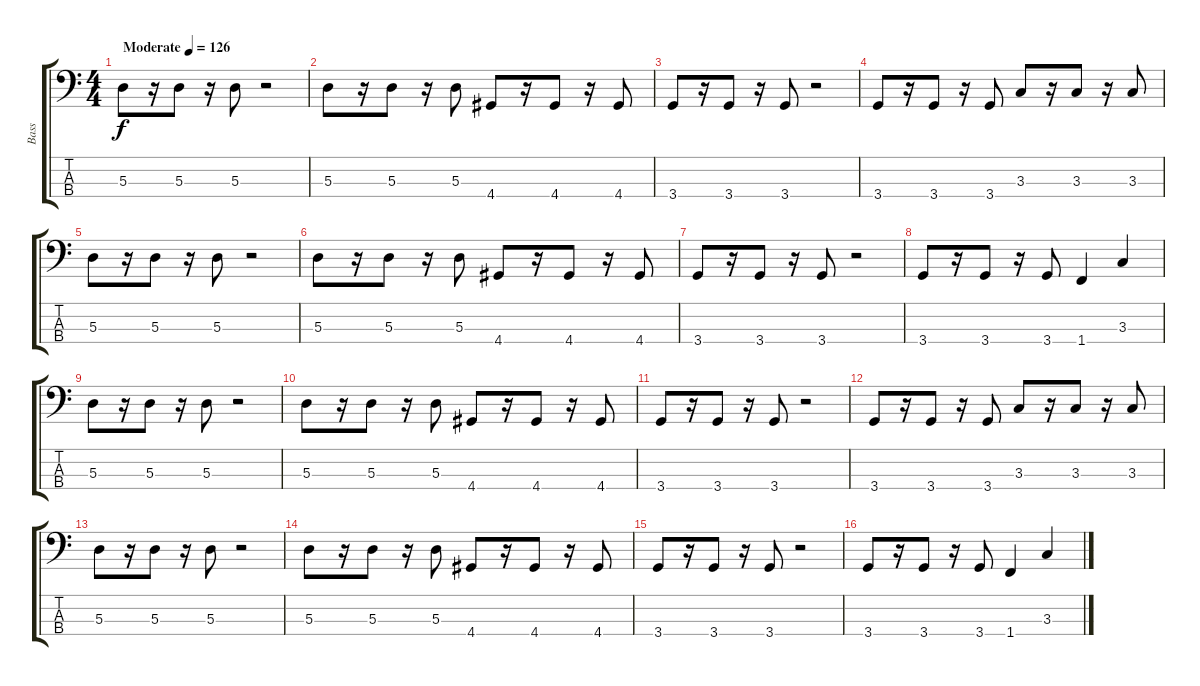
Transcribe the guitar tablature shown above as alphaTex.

\track ("Bass" "Bass") {instrument electricbassfinger}
\staff {score tabs}
\tuning (G2 D2 A1 E1) {hide}
\ts (4 4)
\tempo (126 "Moderate")
\clef f4
\ks c
5.3.8{dy f instrument electricbassfinger} r.16 5.3.8 r.16 5.3.8 r.2 |
5.3.8 r.16 5.3.8 r.16 5.3.8 4.4.8 r.16 4.4.8 r.16 4.4.8 |
3.4.8 r.16 3.4.8 r.16 3.4.8 r.2 |
3.4.8 r.16 3.4.8 r.16 3.4.8 3.3.8 r.16 3.3.8 r.16 3.3.8 |
5.3.8 r.16 5.3.8 r.16 5.3.8 r.2 |
5.3.8 r.16 5.3.8 r.16 5.3.8 4.4.8 r.16 4.4.8 r.16 4.4.8 |
3.4.8 r.16 3.4.8 r.16 3.4.8 r.2 |
3.4.8 r.16 3.4.8 r.16 3.4.8 1.4.4 3.3.4 |
5.3.8 r.16 5.3.8 r.16 5.3.8 r.2 |
5.3.8 r.16 5.3.8 r.16 5.3.8 4.4.8 r.16 4.4.8 r.16 4.4.8 |
3.4.8 r.16 3.4.8 r.16 3.4.8 r.2 |
3.4.8 r.16 3.4.8 r.16 3.4.8 3.3.8 r.16 3.3.8 r.16 3.3.8 |
5.3.8 r.16 5.3.8 r.16 5.3.8 r.2 |
5.3.8 r.16 5.3.8 r.16 5.3.8 4.4.8 r.16 4.4.8 r.16 4.4.8 |
3.4.8 r.16 3.4.8 r.16 3.4.8 r.2 |
3.4.8 r.16 3.4.8 r.16 3.4.8 1.4.4 3.3.4
